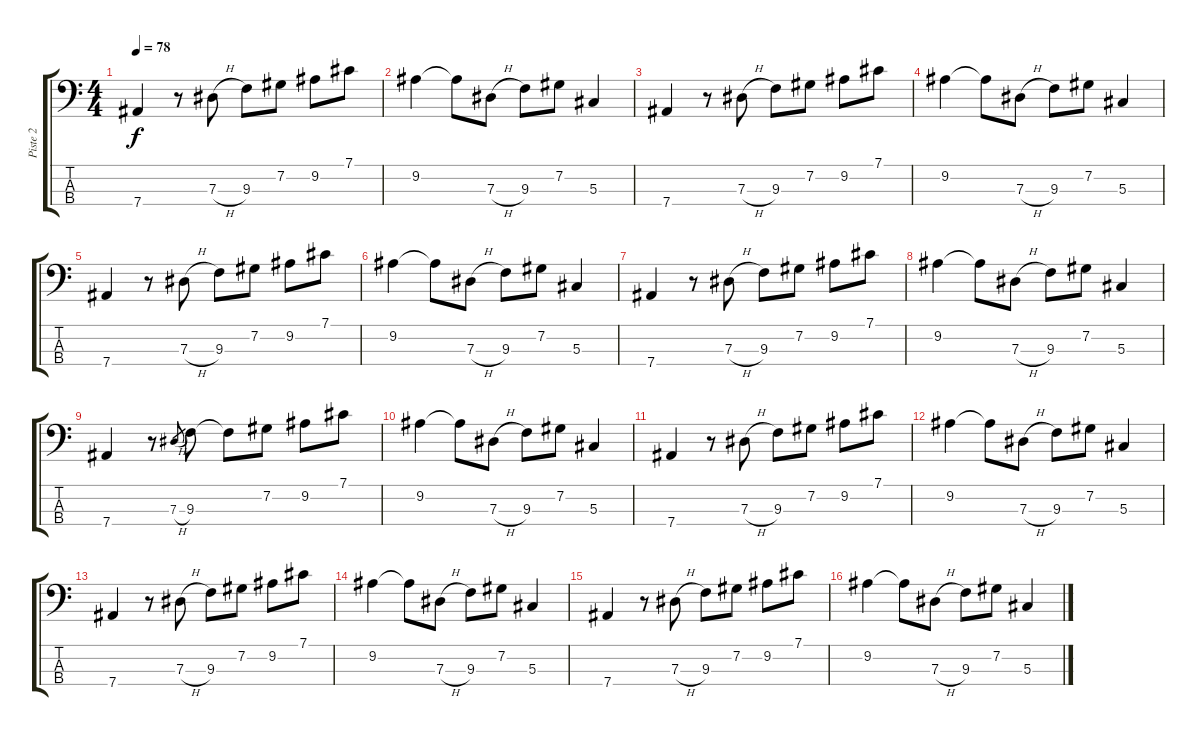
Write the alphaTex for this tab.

\track ("Piste 2" "Piste 2") {instrument electricbassfinger}
\staff {score tabs}
\tuning (Gb2 Db2 Ab1 Eb1) {hide}
\ts (4 4)
\tempo 78
\clef f4
\ks c
7.4.4{dy f} r.8 7.3{h}.8 9.3.8 7.2.8 9.2.8 7.1.8 |
9.2.4 9.2{t}.8 7.3{h}.8 9.3.8 7.2.8 5.3.4 |
7.4.4 r.8 7.3{h}.8 9.3.8 7.2.8 9.2.8 7.1.8 |
9.2.4 9.2{t}.8 7.3{h}.8 9.3.8 7.2.8 5.3.4 |
7.4.4 r.8 7.3{h}.8 9.3.8 7.2.8 9.2.8 7.1.8 |
9.2.4 9.2{t}.8 7.3{h}.8 9.3.8 7.2.8 5.3.4 |
7.4.4 r.8 7.3{h}.8 9.3.8 7.2.8 9.2.8 7.1.8 |
9.2.4 9.2{t}.8 7.3{h}.8 9.3.8 7.2.8 5.3.4 |
7.4.4 r.8 7.3{h}.8{gr} 9.3.8 9.3{t}.8 7.2.8 9.2.8 7.1.8 |
9.2.4 9.2{t}.8 7.3{h}.8 9.3.8 7.2.8 5.3.4 |
7.4.4 r.8 7.3{h}.8 9.3.8 7.2.8 9.2.8 7.1.8 |
9.2.4 9.2{t}.8 7.3{h}.8 9.3.8 7.2.8 5.3.4 |
7.4.4 r.8 7.3{h}.8 9.3.8 7.2.8 9.2.8 7.1.8 |
9.2.4 9.2{t}.8 7.3{h}.8 9.3.8 7.2.8 5.3.4 |
7.4.4 r.8 7.3{h}.8 9.3.8 7.2.8 9.2.8 7.1.8 |
9.2.4 9.2{t}.8 7.3{h}.8 9.3.8 7.2.8 5.3.4
